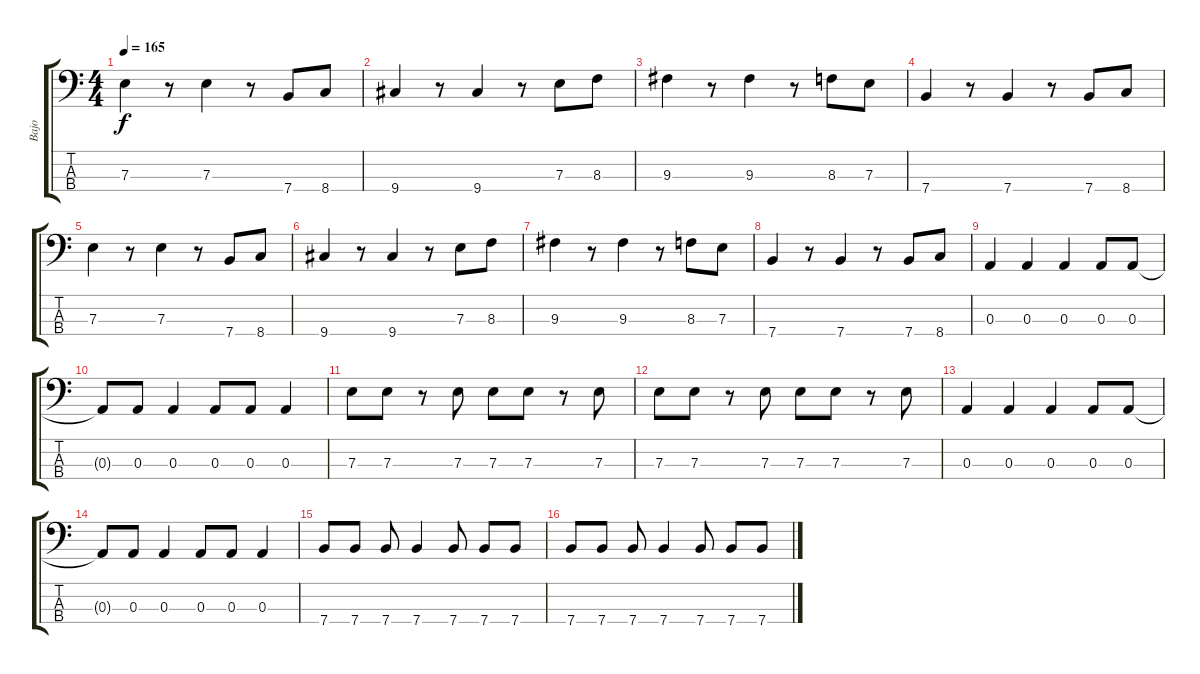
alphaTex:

\track ("Bajo" "Bajo") {instrument electricbassfinger}
\staff {score tabs}
\tuning (G2 D2 A1 E1) {hide}
\ts (4 4)
\tempo 165
\clef f4
\ks c
7.3.4{dy f} r.8 7.3.4 r.8 7.4.8 8.4.8 |
9.4.4 r.8 9.4.4 r.8 7.3.8 8.3.8 |
9.3.4 r.8 9.3.4 r.8 8.3.8 7.3.8 |
7.4.4 r.8 7.4.4 r.8 7.4.8 8.4.8 |
7.3.4 r.8 7.3.4 r.8 7.4.8 8.4.8 |
9.4.4 r.8 9.4.4 r.8 7.3.8 8.3.8 |
9.3.4 r.8 9.3.4 r.8 8.3.8 7.3.8 |
7.4.4 r.8 7.4.4 r.8 7.4.8 8.4.8 |
0.3.4 0.3.4 0.3.4 0.3.8 0.3.8 |
0.3{t}.8 0.3.8 0.3.4 0.3.8 0.3.8 0.3.4 |
7.3.8 7.3.8 r.8 7.3.8 7.3.8 7.3.8 r.8 7.3.8 |
7.3.8 7.3.8 r.8 7.3.8 7.3.8 7.3.8 r.8 7.3.8 |
0.3.4 0.3.4 0.3.4 0.3.8 0.3.8 |
0.3{t}.8 0.3.8 0.3.4 0.3.8 0.3.8 0.3.4 |
7.4.8 7.4.8 7.4.8 7.4.4 7.4.8 7.4.8 7.4.8 |
7.4.8 7.4.8 7.4.8 7.4.4 7.4.8 7.4.8 7.4.8
